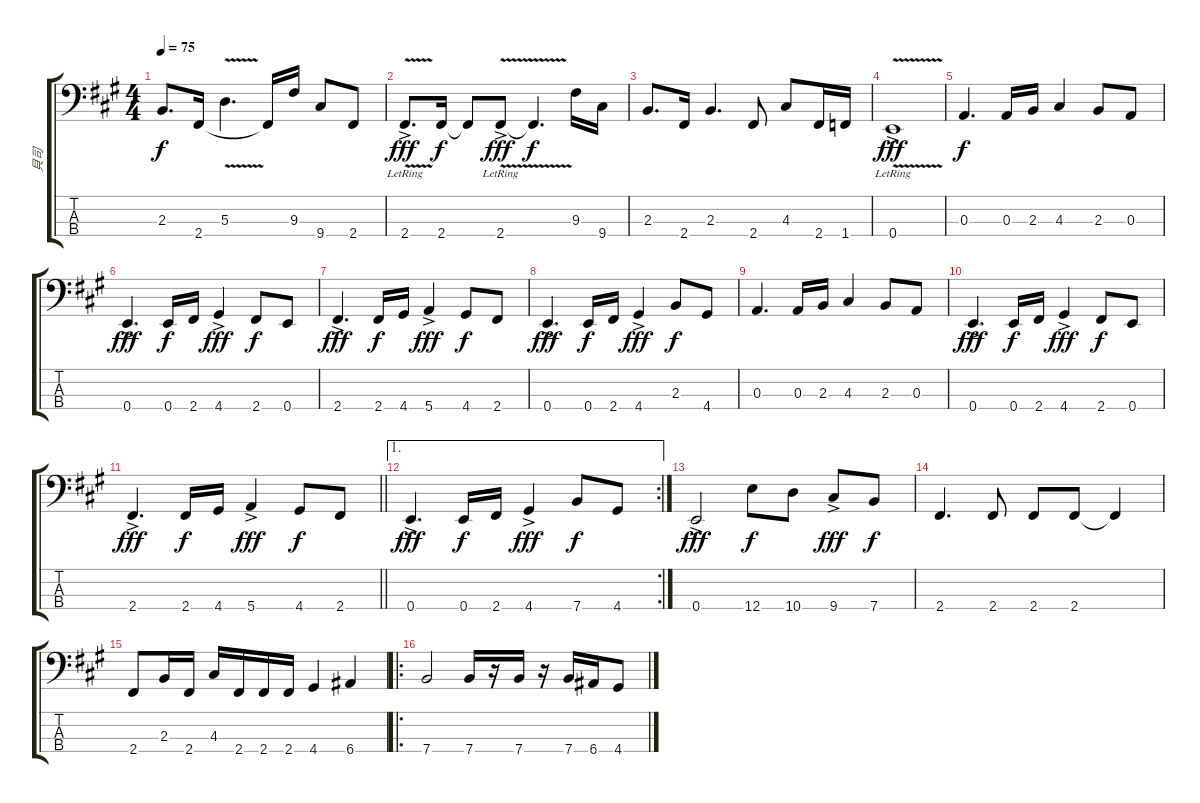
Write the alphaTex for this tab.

\track ("貝司" "貝司") {instrument electricbassfinger}
\staff {score tabs}
\tuning (G2 D2 A1 E1) {hide}
\ts (4 4)
\tempo 75
\clef f4
\ks a
2.3.8{d dy f} 2.4.16 5.3{v}.4{d} 2.4{t}.16 9.3.16 9.4.8 2.4.8 |
2.4{v ac lr}.8{d dy fff} 2.4.16{dy f} 2.4{t}.8 2.4{v ac lr}.8{dy fff} 2.4{t}.4{d dy f} 9.3.16 9.4.16 |
2.3.8{d} 2.4.16 2.3.4{d} 2.4.8 4.3.8 2.4.16 1.4.16 |
0.4{v ac lr}.1{dy fff} |
0.3.4{d dy f} 0.3.16 2.3.16 4.3.4 2.3.8 0.3.8 |
0.4{ac}.4{d dy fff} 0.4.16{dy f} 2.4.16 4.4{ac}.4{dy fff} 2.4.8{dy f} 0.4.8 |
2.4{ac}.4{d dy fff} 2.4.16{dy f} 4.4.16 5.4{ac}.4{dy fff} 4.4.8{dy f} 2.4.8 |
0.4{ac}.4{d dy fff} 0.4.16{dy f} 2.4.16 4.4{ac}.4{dy fff} 2.3.8{dy f} 4.4.8 |
0.3.4{d} 0.3.16 2.3.16 4.3.4 2.3.8 0.3.8 |
0.4{ac}.4{d dy fff} 0.4.16{dy f} 2.4.16 4.4{ac}.4{dy fff} 2.4.8{dy f} 0.4.8 |
\barLineRight lightlight
2.4{ac}.4{d dy fff} 2.4.16{dy f} 4.4.16 5.4{ac}.4{dy fff} 4.4.8{dy f} 2.4.8 |
\ae 1
\rc 2
0.4{ac}.4{d dy fff} 0.4.16{dy f} 2.4.16 4.4{ac}.4{dy fff} 7.4.8{dy f} 4.4.8 |
0.4{ac}.2{dy fff} 12.4.8{dy f} 10.4.8 9.4{ac}.8{dy fff} 7.4.8{dy f} |
2.4.4{d} 2.4.8 2.4.8 2.4.8 2.4{t}.4 |
2.4.8 2.3.16 2.4.16 4.3.16 2.4.16 2.4.16 2.4.16 4.4.4 6.4.4 |
\ro
7.4.2 7.4.16 r.16 7.4.16 r.16 7.4.16 6.4.16 4.4.8
